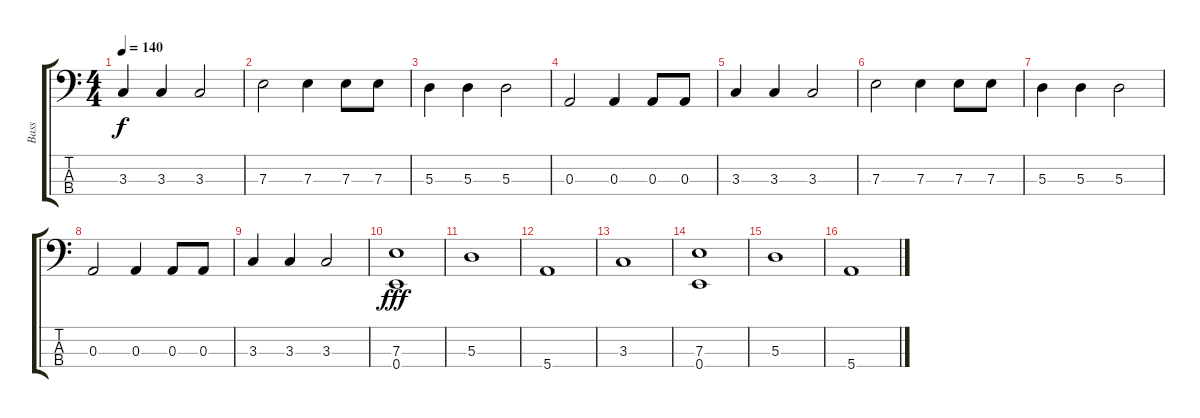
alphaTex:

\track ("Bass" "Bass") {instrument acousticguitarsteel}
\staff {score tabs}
\tuning (G2 D2 A1 E1) {hide}
\ts (4 4)
\tempo 140
\clef f4
\ks c
3.3.4{dy f} 3.3.4 3.3.2 |
7.3.2 7.3.4 7.3.8 7.3.8 |
5.3.4 5.3.4 5.3.2 |
0.3.2 0.3.4 0.3.8 0.3.8 |
3.3.4 3.3.4 3.3.2 |
7.3.2 7.3.4 7.3.8 7.3.8 |
5.3.4 5.3.4 5.3.2 |
0.3.2 0.3.4 0.3.8 0.3.8 |
3.3.4 3.3.4 3.3.2 |
(7.3 0.4).1{dy fff volume 16} |
5.3.1 |
5.4.1 |
3.3.1 |
(7.3 0.4).1{volume 16} |
5.3.1 |
5.4.1
